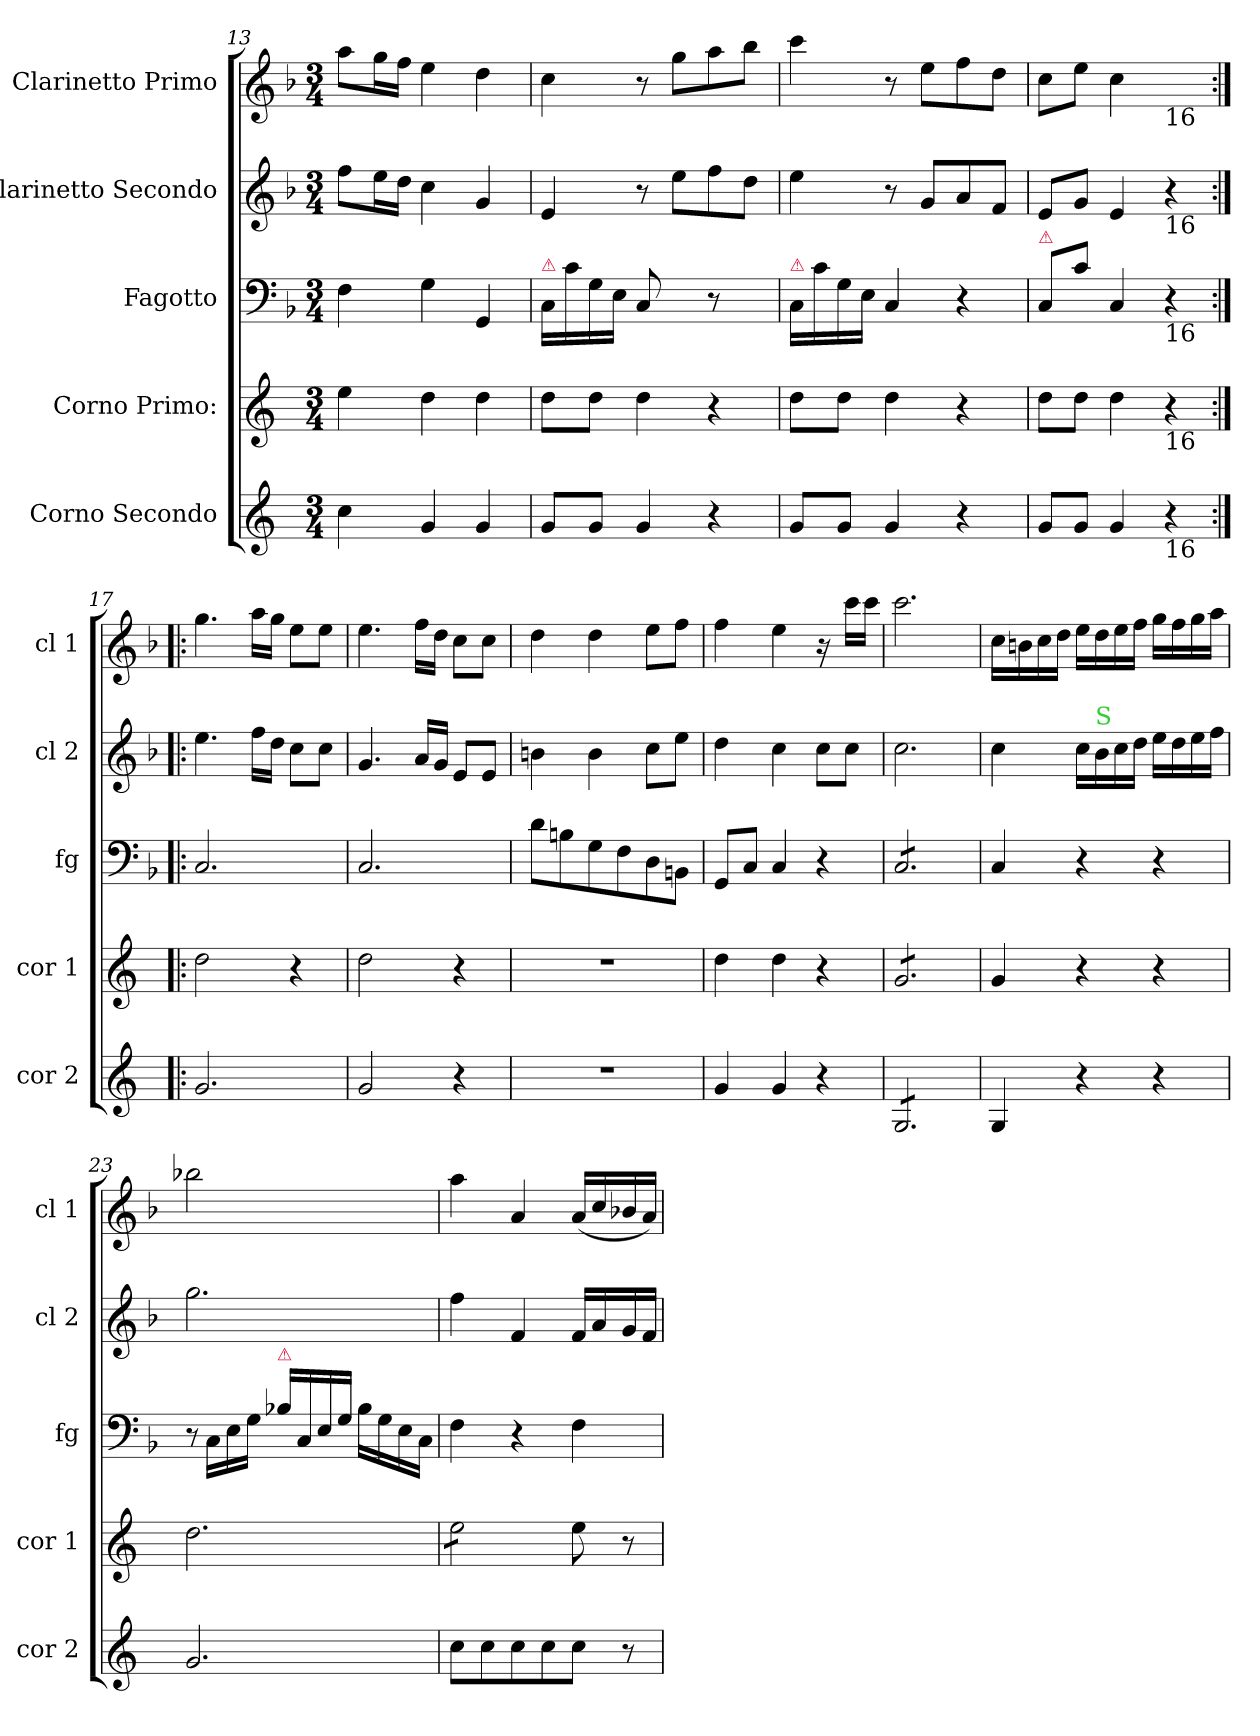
**kern	**kern	**kern	**kern	**kern
*part5	*part4	*part3	*part2	*part1
*staff5	*staff4	*staff3	*staff2	*staff1
*I"Corno Secondo	*I"Corno Primo:	*I"Fagotto	*I"Clarinetto Secondo	*I"Clarinetto Primo
*I'cor 2	*I'cor 1	*I'fg	*I'cl 2	*I'cl 1
*clefG2	*clefG2	*clefF4	*clefG2	*clefG2
*ITrd4c7	*ITrd4c7	*	*	*
*k[b-]	*k[b-]	*k[b-]	*k[b-]	*k[b-]
*M3/4	*M3/4	*M3/4	*M3/4	*M3/4
=13	=13	=13	=13	=13
4f\	4a\	4F\	8ff\L	8aa\L
.	.	.	16ee\L	16gg\L
.	.	.	16dd\JJ	16ff\JJ
4c/	4g\	4G\	4cc\	4ee\
4c/	4g\	4GG/	4g/	4dd\
=14	=14	=14	=14	=14
!	!	!LO:TX:a:color=crimson:t=⚠	!	!
8c/L	8g\L	16C/LL	4e/	4cc\
.	.	16c\	.	.
8c/J	8g\J	16G\	.	.
.	.	16E\JJ	.	.
!	!	!LO:N:vis=8	!	!
4c/	4g\	4C/	8r	8r
.	.	.	8ee\L	8gg\L
!	!	!LO:N:vis=8	!	!
4r	4r	4r	8ff\	8aa\
.	.	.	8dd\J	8bb-\J
=15	=15	=15	=15	=15
!	!	!LO:TX:a:color=crimson:t=⚠	!	!
8c/L	8g\L	16C/LL	4ee\	4ccc\
.	.	16c\	.	.
8c/J	8g\J	16G\	.	.
.	.	16E\JJ	.	.
4c/	4g\	4C/	8r	8r
.	.	.	8g/L	8ee\L
4r	4r	4r	8a/	8ff\
.	.	.	8f/J	8dd\J
=16	=16	=16	=16	=16
!	!	!LO:TX:a:color=crimson:t=⚠	!	!
8c/L	8g\L	8C/L	8e/L	8cc\L
8c/J	8g\J	8c\J	8g/J	8ee\J
4c/	4g\	4C/	4e/	4cc\
!	!	!	!	!LO:TX:b:t=16
!	!	!	!LO:TX:b:t=16	!
!	!	!LO:TX:b:t=16	!	!
!	!LO:TX:b:t=16	!	!	!
!LO:TX:b:t=16	!	!	!	!
4r	4r	4r	4r	4ryy
=17:|!|:	=17:|!|:	=17:|!|:	=17:|!|:	=17:|!|:
2.c/	2g\	2.C/	4.ee\	4.gg\
.	.	.	16ff\LL	16aa\LL
.	.	.	16dd\JJ	16gg\JJ
.	4r	.	8cc\L	8ee\L
.	.	.	8cc\J	8ee\J
=18	=18	=18	=18	=18
2c/	2g\	2.C/	4.g/	4.ee\
.	.	.	16a/LL	16ff\LL
.	.	.	16g/JJ	16dd\JJ
4r	4r	.	8e/L	8cc\L
.	.	.	8e/J	8cc\J
=19	=19	=19	=19	=19
2.r	2.r	8d\L	4bn\	4dd\
.	.	8Bn\	.	.
.	.	8G\	4b\	4dd\
.	.	8F\	.	.
.	.	8D\	8cc\L	8ee\L
.	.	8BBn\J	8ee\J	8ff\J
=20	=20	=20	=20	=20
4c/	4g\	8GG/L	4dd\	4ff\
.	.	8C/J	.	.
4c/	4g\	4C/	4cc\	4ee\
!	!	!	!	!LO:N:vis=16
4r	4r	4r	8cc\L	8r
.	.	.	8cc\J	16ccc\LL
.	.	.	.	16ccc\JJ
=21	=21	=21	=21	=21
!	!	!LO:TX:a:color=crimson:t=⚠	!	!
*tremolo	*	*	*	*
*	*tremolo	*	*	*
*	*	*tremolo	*	*
8C/L	8c/L	8C/L	2.cc\	2.ccc\
8C/	8c/	8C/	.	.
8C/	8c/	8C/	.	.
8C/	8c/	8C/	.	.
8C/	8c/	8C/	.	.
8C/J	8c/J	8C/J	.	.
*	*	*Xtremolo	*	*
*	*Xtremolo	*	*	*
*Xtremolo	*	*	*	*
=22	=22	=22	=22	=22
4C/	4c/	4C/	4cc\	16cc\LL
.	.	.	.	16bn\
.	.	.	.	16cc\
.	.	.	.	16dd\JJ
4r	4r	4r	16cc\LL	16ee\LL
!	!	!	!LO:TX:a:color=limegreen:t=S	!
.	.	.	16b-\	16dd\
.	.	.	16cc\	16ee\
.	.	.	16dd\JJ	16ff\JJ
4r	4r	4r	16ee\LL	16gg\LL
.	.	.	16dd\	16ff\
.	.	.	16ee\	16gg\
.	.	.	16ff\JJ	16aa\JJ
=23	=23	=23	=23	=23
!	!	!LO:N:vis=8	!	!LO:N:vis=2
2.c/	2.g\	16r	2.gg\	2.bb-X\
.	.	16C\LL	.	.
.	.	16E\	.	.
.	.	16G\JJ	.	.
!	!	!LO:TX:a:color=crimson:t=⚠	!	!
.	.	16B-X\LL	.	.
.	.	16C/	.	.
.	.	16E/	.	.
.	.	16G/JJ	.	.
.	.	16B-\LL	.	.
.	.	16G\	.	.
.	.	16E\	.	.
.	.	16C\JJ	.	.
=24	=24	=24	=24	=24
*	*tremolo	*	*	*
8f\L	8a\L	4F\	4ff\	4aa\
8f\	8a\	.	.	.
8f\	8a\	4r	4f/	4a/
8f\	8a\J	.	.	.
*	*Xtremolo	*	*	*
8f\J	8a\	4F\	16f/LL	(16a/LL
.	.	.	16a/	16cc/
8r	8r	.	16g/	16b-X/
.	.	.	16f/JJ	16a/JJ)
=	=	=	=	=
*-	*-	*-	*-	*-
